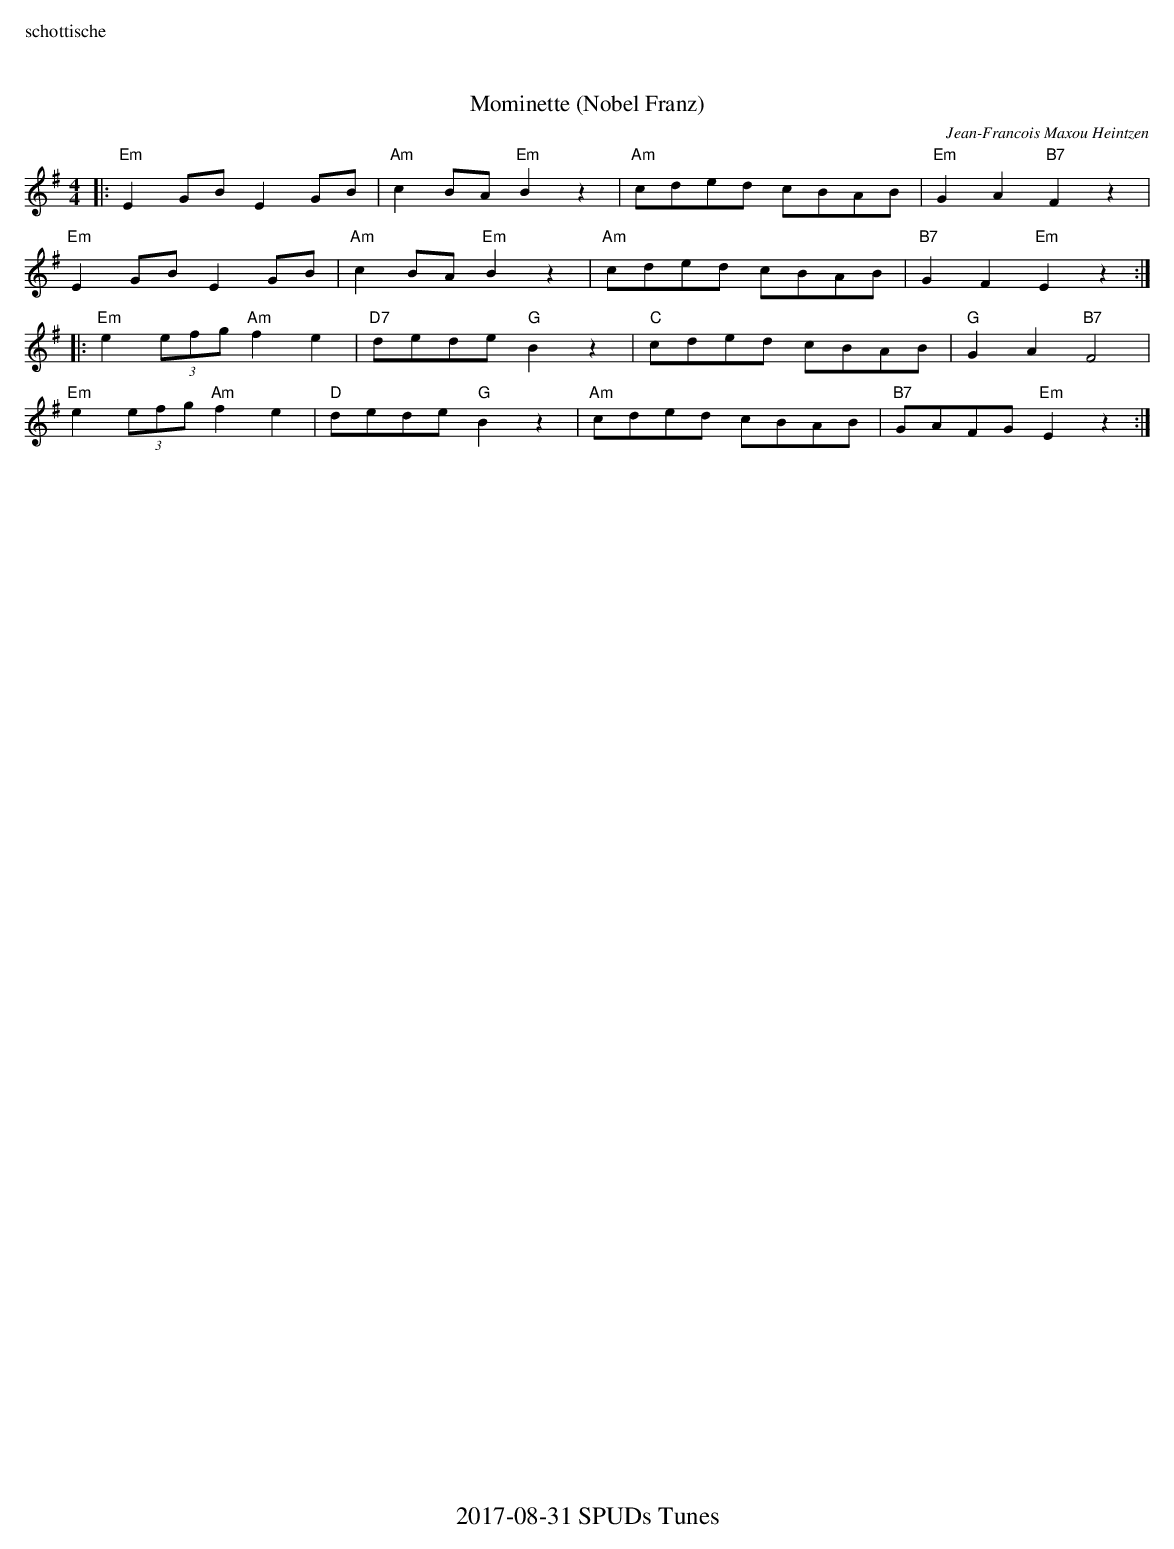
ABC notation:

X:1
%%text schottische
T:Mominette (Nobel Franz)
C:Jean-Francois Maxou Heintzen
M:4/4
K:Em
|: "Em"E2 GB E2 GB | "Am"c2 BA "Em"B2 z2 | "Am"cded cBAB | "Em"G2 A2 "B7"F2 z2 |
"Em"E2 GB E2 GB | "Am"c2 BA "Em"B2 z2 | "Am"cded cBAB | "B7"G2 F2 "Em"E2 z2 :|
|: "Em"e2 (3efg "Am"f2 e2 | "D7"dede "G"B2 z2 | "C"cded cBAB | "G"G2 A2 "B7"F4 |
"Em"e2 (3efg "Am"f2 e2 | "D"dede "G"B2 z2 | "Am"cded cBAB | "B7"GAFG "Em"E2 z2 :|
